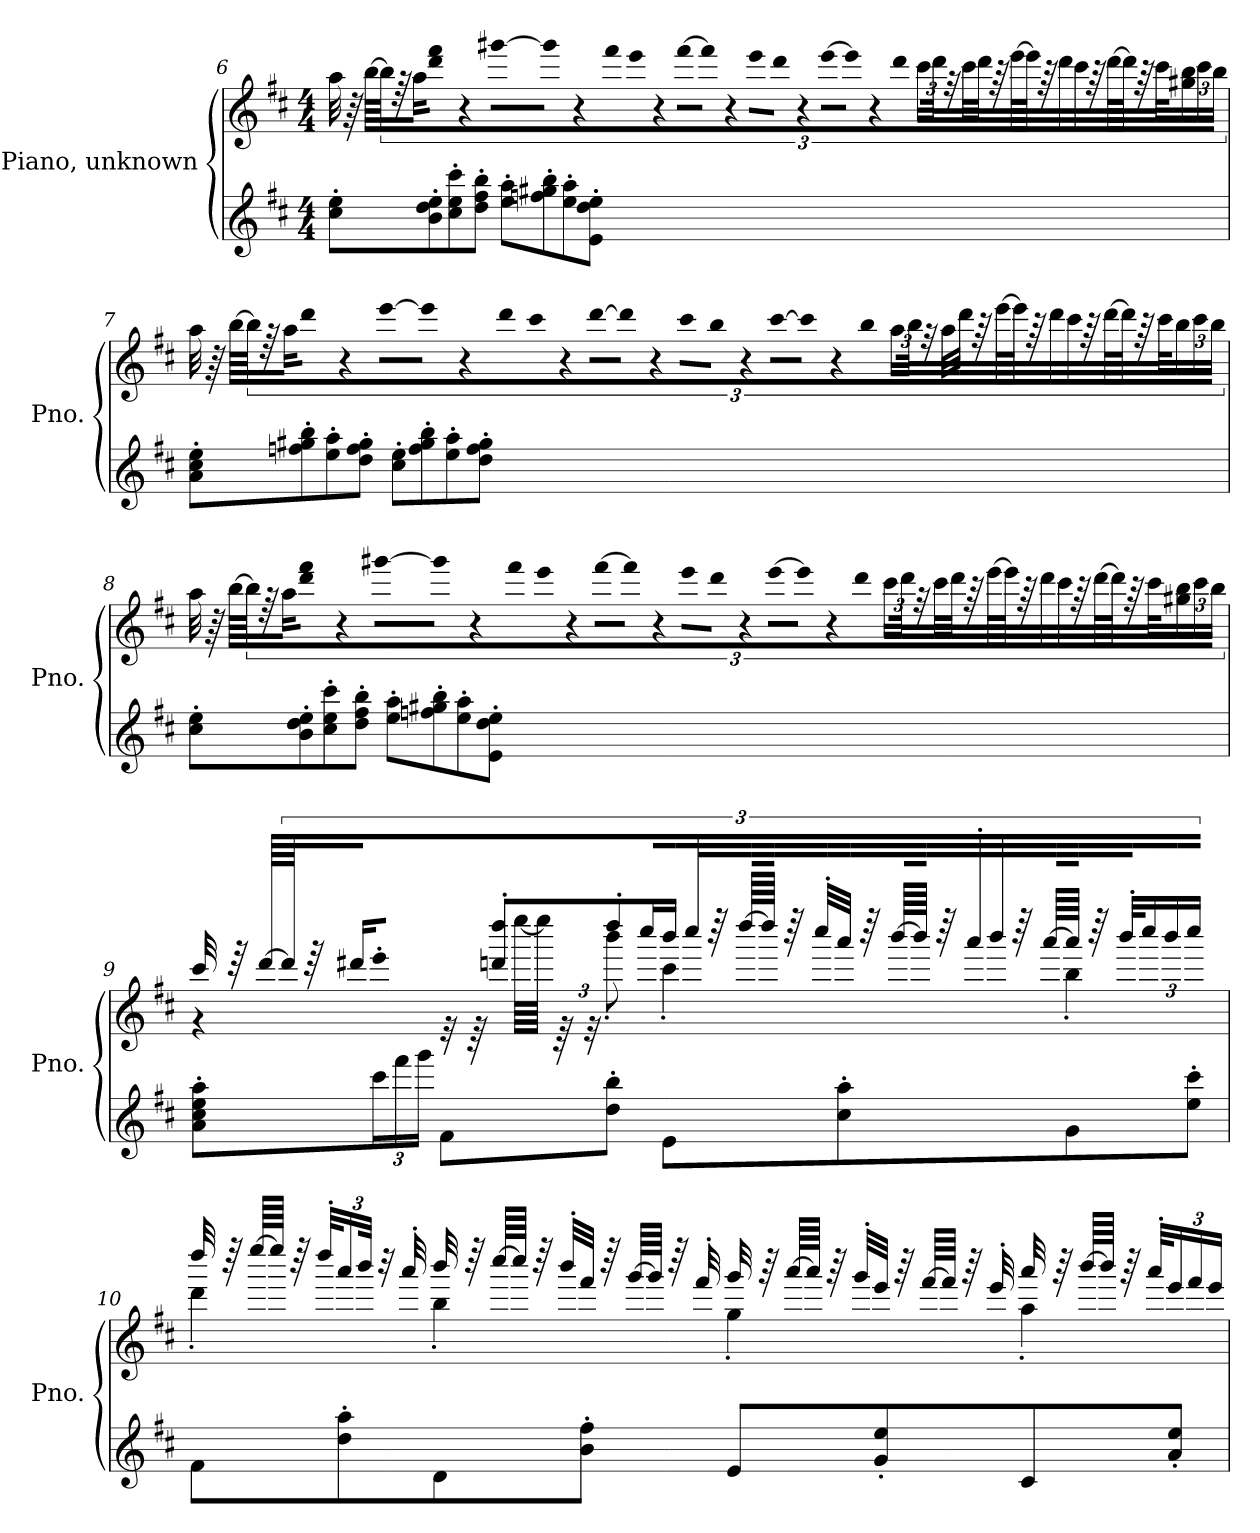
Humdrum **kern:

**kern	**kern
*part1	*part1
*staff2	*staff1
*I"Piano, unknown	*
*I'Pno.	*
!!LO:LB:g=z
*clefG2	*clefG2
*k[f#c#]	*k[f#c#]
*M4/4	*M4/4
=6	=6
8cc#\' 8ee\'L	32aa\
.	64r
.	[64bb\LLLL
.	96bb\JJJJ]
.	96r
.	24aa\LL
8b\' 8dd\' 8ee\'	32ddd\ 32fff#\JJk
.	64r
.	[64ggg#X\LLLL
.	64ggg#\JJJJ]
.	64r
.	32fff#\
8cc#\' 8ee\' 8ccc#\'	32eee\
.	64r
.	[64fff#\LLLL
.	64fff#\JJJJ]
.	64r
.	32eee\LLL
8dd\' 8ff#\' 8bb\'J	32ddd\JJJ
.	64r
.	[64eee\LLLL
.	64eee\JJJJ]
.	64r
.	32ddd\
*	*Xbrackettup
8ee\' 8aa\'L	24ccc#\LL
.	48ddd\JJk
.	32r
.	32ccc#\LLL
8ffn\' 8gg#X\' 8bb\'	32ddd\JJJ
.	64r
.	[64eee\LLLL
.	64eee\JJJJ]
.	64r
.	32ddd\
8ee\' 8aa\'	32ccc#\
.	64r
.	[64ddd\LLLL
.	64ddd\JJJJ]
.	64r
.	32ccc#\KLL
8e\' 8dd\' 8ee\'J	24gg#X\ 24bb\
.	24ccc#\
.	24bb\JJ
!!LO:PB:g=z
=7	=7
8a\' 8cc#\' 8ee\'L	32aa\
.	64r
.	[64bb\LLLL
*	*brackettup
.	96bb\JJJJ]
.	96r
.	24aa\LL
8ffn\' 8gg#X\' 8bb\'	32ddd\JJk
.	64r
.	[64eee\LLLL
.	64eee\JJJJ]
.	64r
.	32ddd\
8ee\' 8aa\'	32ccc#\
.	64r
.	[64ddd\LLLL
.	64ddd\JJJJ]
.	64r
.	32ccc#\LLL
8dd\' 8ff\' 8gg#\'J	32bb\JJJ
.	64r
.	[64ccc#\LLLL
.	64ccc#\JJJJ]
.	64r
.	32bb\
*	*Xbrackettup
8cc#\' 8ee\'L	24aa\LL
.	48bb\JJk
.	32r
.	32aa\LLL
8ff\' 8gg#\' 8bb\'	32ddd\JJJ
.	64r
.	[64eee\LLLL
.	64eee\JJJJ]
.	64r
.	32ddd\
8ee\' 8aa\'	32ccc#\
.	64r
.	[64ddd\LLLL
.	64ddd\JJJJ]
.	64r
.	32ccc#\KLL
8dd\' 8ff\' 8gg#\'J	24bb\
.	24ccc#\
.	24bb\JJ
!!LO:LB:g=z
=8	=8
8cc#\' 8ee\'L	32aa\
.	64r
.	[64bb\LLLL
*	*brackettup
.	96bb\JJJJ]
.	96r
.	24aa\LL
8b\' 8dd\' 8ee\'	32ddd\ 32fff#\JJk
.	64r
.	[64ggg#X\LLLL
.	64ggg#\JJJJ]
.	64r
.	32fff#\
8cc#\' 8ee\' 8ccc#\'	32eee\
.	64r
.	[64fff#\LLLL
.	64fff#\JJJJ]
.	64r
.	32eee\LLL
8dd\' 8ff#\' 8bb\'J	32ddd\JJJ
.	64r
.	[64eee\LLLL
.	64eee\JJJJ]
.	64r
.	32ddd\
*	*Xbrackettup
8ee\' 8aa\'L	24ccc#\LL
.	48ddd\JJk
.	32r
.	32ccc#\LLL
8ffn\' 8gg#X\' 8bb\'	32ddd\JJJ
.	64r
.	[64eee\LLLL
.	64eee\JJJJ]
.	64r
.	32ddd\
8ee\' 8aa\'	32ccc#\
.	64r
.	[64ddd\LLLL
.	64ddd\JJJJ]
.	64r
.	32ccc#\KLL
8e\' 8dd\' 8ee\'J	24gg#X\ 24bb\
.	24ccc#\
.	24bb\JJ
!!LO:LB:g=z
=9	=9
*	*^
8a\' 8cc#\' 8ee\' 8aa\'L	32ccc#/	4r
.	64r	.
.	[64ddd/LLLL	.
*	*brackettup	*
.	96ddd/JJJJ]	.
.	96r	.
.	24ddd#X/KL	.
*Xbrackettup	*	*
24ccc#\L	8eee'/J	.
24fff#\	.	.
24ggg\JJ	.	.
*	*Xbrackettup	*
8f#\L	12dddn/' 12dddd/'L	32r
.	.	64r
.	.	[64eeee\LLLL
.	.	64eeee\JJJJ]
.	.	64r
.	12dddd'/	.
.	.	32r
8dd\' 8bb\'J	.	8bbb'\
.	24cccc#/L	.
.	24bbb/JJ	.
8e\L	32cccc#/	4ccc#'\
.	64r	.
.	[64dddd/LLLL	.
.	64dddd/JJJJ]	.
.	64r	.
.	32cccc#'/LLL	.
8cc#\' 8aa\'	32aaa/JJJ	.
.	64r	.
.	[64bbb/LLLL	.
.	64bbb/JJJJ]	.
.	64r	.
.	32aaa'/	.
8g\	32bbb/	4bb'\
.	64r	.
.	[64aaa/LLLL	.
.	64aaa/JJJJ]	.
.	64r	.
.	32bbb'/KLL	.
8ee\' 8ccc#\'J	24cccc#/	.
.	24bbb/	.
.	24cccc#/JJ	.
!!LO:LB:g=z	!!
=10	=10	=10
8f#\L	32dddd/	4ddd'\
.	64r	.
.	[64eeee/LLLL	.
.	64eeee/JJJJ]	.
.	64r	.
.	32dddd'/KLL	.
8dd\' 8aa\'	24aaa/	.
.	48bbb/JJk	.
.	32r	.
.	32aaa'/	.
8d\	32bbb/	4bb'\
.	64r	.
.	[64cccc#/LLLL	.
.	64cccc#/JJJJ]	.
.	64r	.
.	32bbb'/LLL	.
8b\' 8ff#\'J	32fff#/JJJ	.
.	64r	.
.	[64ggg/LLLL	.
.	64ggg/JJJJ]	.
.	64r	.
.	32fff#'/	.
8e/L	32ggg/	4gg'\
.	64r	.
.	[64aaa/LLLL	.
.	64aaa/JJJJ]	.
.	64r	.
.	32ggg'/LLL	.
8g/' 8ee/'	32eee/JJJ	.
.	64r	.
.	[64fff#/LLLL	.
.	64fff#/JJJJ]	.
.	64r	.
.	32eee'/	.
8c#/	32aaa/	4aa'\
.	64r	.
.	[64bbb/LLLL	.
.	64bbb/JJJJ]	.
.	64r	.
.	32aaa'/KLL	.
8a/' 8ee/'J	24eee/	.
.	24fff#/	.
.	24eee/JJ	.
*	*v	*v
=	=
*-	*-
